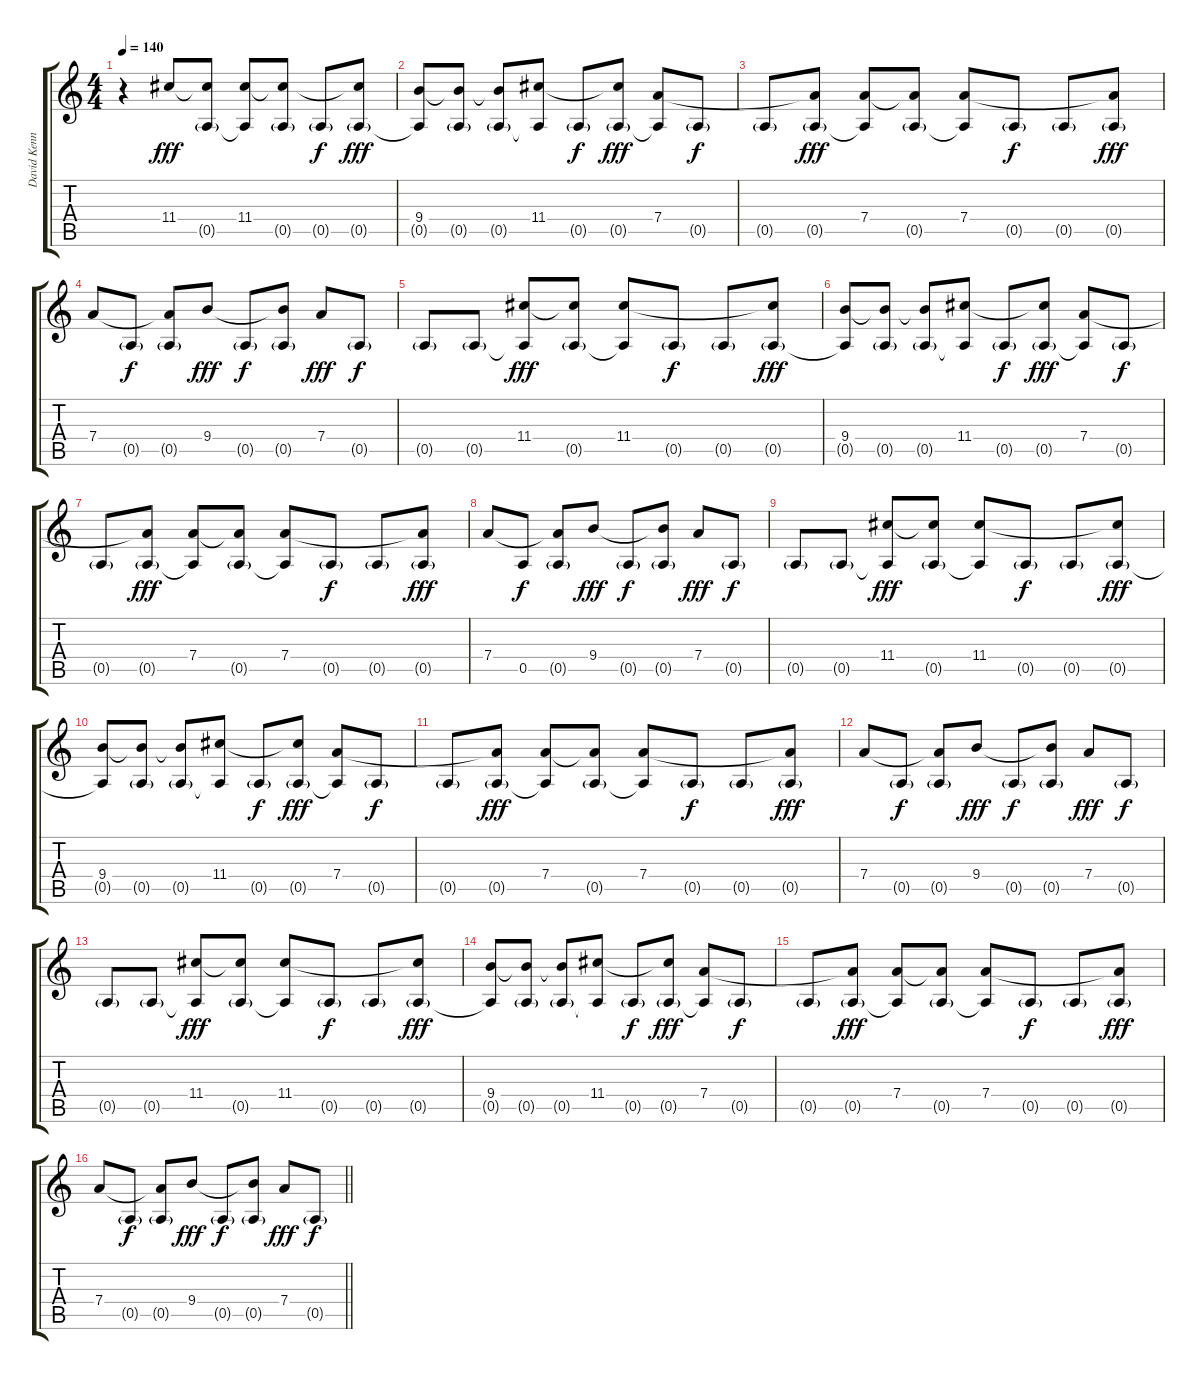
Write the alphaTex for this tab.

\track ("David Kennedy" "David Kenn") {instrument acousticguitarsteel}
\staff {score tabs}
\tuning (E4 B3 G3 D3 A2 E2) {hide}
\ts (4 4)
\tempo 140
\clef g2
\ks c
r.4{dy f} 11.4.8{dy fff} (11.4{t} 0.5{g}).8 (11.4 0.5{t}).8 (11.4{t} 0.5{g}).8 0.5{g}.8{dy f} (11.4{t} 0.5{g}).8{dy fff} |
(9.4 0.5{t}).8 (9.4{t} 0.5{g}).8 (9.4{t} 0.5{g}).8 (11.4 0.5{t}).8 0.5{g}.8{dy f} (11.4{t} 0.5{g}).8{dy fff} (7.4 0.5{t}).8 0.5{g}.8{dy f} |
0.5{g}.8 (7.4{t} 0.5{g}).8{dy fff} (7.4 0.5{t}).8 (7.4{t} 0.5{g}).8 (7.4 0.5{t}).8 0.5{g}.8{dy f} 0.5{g}.8 (7.4{t} 0.5{g}).8{dy fff} |
7.4.8 0.5{g}.8{dy f} (7.4{t} 0.5{g}).8 9.4.8{dy fff} 0.5{g}.8{dy f} (9.4{t} 0.5{g}).8 7.4.8{dy fff} 0.5{g}.8{dy f} |
0.5{g}.8 0.5{g}.8 (11.4 0.5{t}).8{dy fff} (11.4{t} 0.5{g}).8 (11.4 0.5{t}).8 0.5{g}.8{dy f} 0.5{g}.8 (11.4{t} 0.5{g}).8{dy fff} |
(9.4 0.5{t}).8 (9.4{t} 0.5{g}).8 (9.4{t} 0.5{g}).8 (11.4 0.5{t}).8 0.5{g}.8{dy f} (11.4{t} 0.5{g}).8{dy fff} (7.4 0.5{t}).8 0.5{g}.8{dy f} |
0.5{g}.8 (7.4{t} 0.5{g}).8{dy fff} (7.4 0.5{t}).8 (7.4{t} 0.5{g}).8 (7.4 0.5{t}).8 0.5{g}.8{dy f} 0.5{g}.8 (7.4{t} 0.5{g}).8{dy fff} |
7.4.8 0.5.8{dy f} (7.4{t} 0.5{g}).8 9.4.8{dy fff} 0.5{g}.8{dy f} (9.4{t} 0.5{g}).8 7.4.8{dy fff} 0.5{g}.8{dy f} |
0.5{g}.8 0.5{g}.8 (11.4 0.5{t}).8{dy fff} (11.4{t} 0.5{g}).8 (11.4 0.5{t}).8 0.5{g}.8{dy f} 0.5{g}.8 (11.4{t} 0.5{g}).8{dy fff} |
(9.4 0.5{t}).8 (9.4{t} 0.5{g}).8 (9.4{t} 0.5{g}).8 (11.4 0.5{t}).8 0.5{g}.8{dy f} (11.4{t} 0.5{g}).8{dy fff} (7.4 0.5{t}).8 0.5{g}.8{dy f} |
0.5{g}.8 (7.4{t} 0.5{g}).8{dy fff} (7.4 0.5{t}).8 (7.4{t} 0.5{g}).8 (7.4 0.5{t}).8 0.5{g}.8{dy f} 0.5{g}.8 (7.4{t} 0.5{g}).8{dy fff} |
7.4.8 0.5{g}.8{dy f} (7.4{t} 0.5{g}).8 9.4.8{dy fff} 0.5{g}.8{dy f} (9.4{t} 0.5{g}).8 7.4.8{dy fff} 0.5{g}.8{dy f} |
0.5{g}.8 0.5{g}.8 (11.4 0.5{t}).8{dy fff} (11.4{t} 0.5{g}).8 (11.4 0.5{t}).8 0.5{g}.8{dy f} 0.5{g}.8 (11.4{t} 0.5{g}).8{dy fff} |
(9.4 0.5{t}).8 (9.4{t} 0.5{g}).8 (9.4{t} 0.5{g}).8 (11.4 0.5{t}).8 0.5{g}.8{dy f} (11.4{t} 0.5{g}).8{dy fff} (7.4 0.5{t}).8 0.5{g}.8{dy f} |
0.5{g}.8 (7.4{t} 0.5{g}).8{dy fff} (7.4 0.5{t}).8 (7.4{t} 0.5{g}).8 (7.4 0.5{t}).8 0.5{g}.8{dy f} 0.5{g}.8 (7.4{t} 0.5{g}).8{dy fff} |
\barLineRight lightlight
7.4.8 0.5{g}.8{dy f} (7.4{t} 0.5{g}).8 9.4.8{dy fff} 0.5{g}.8{dy f} (9.4{t} 0.5{g}).8 7.4.8{dy fff} 0.5{g}.8{dy f}
